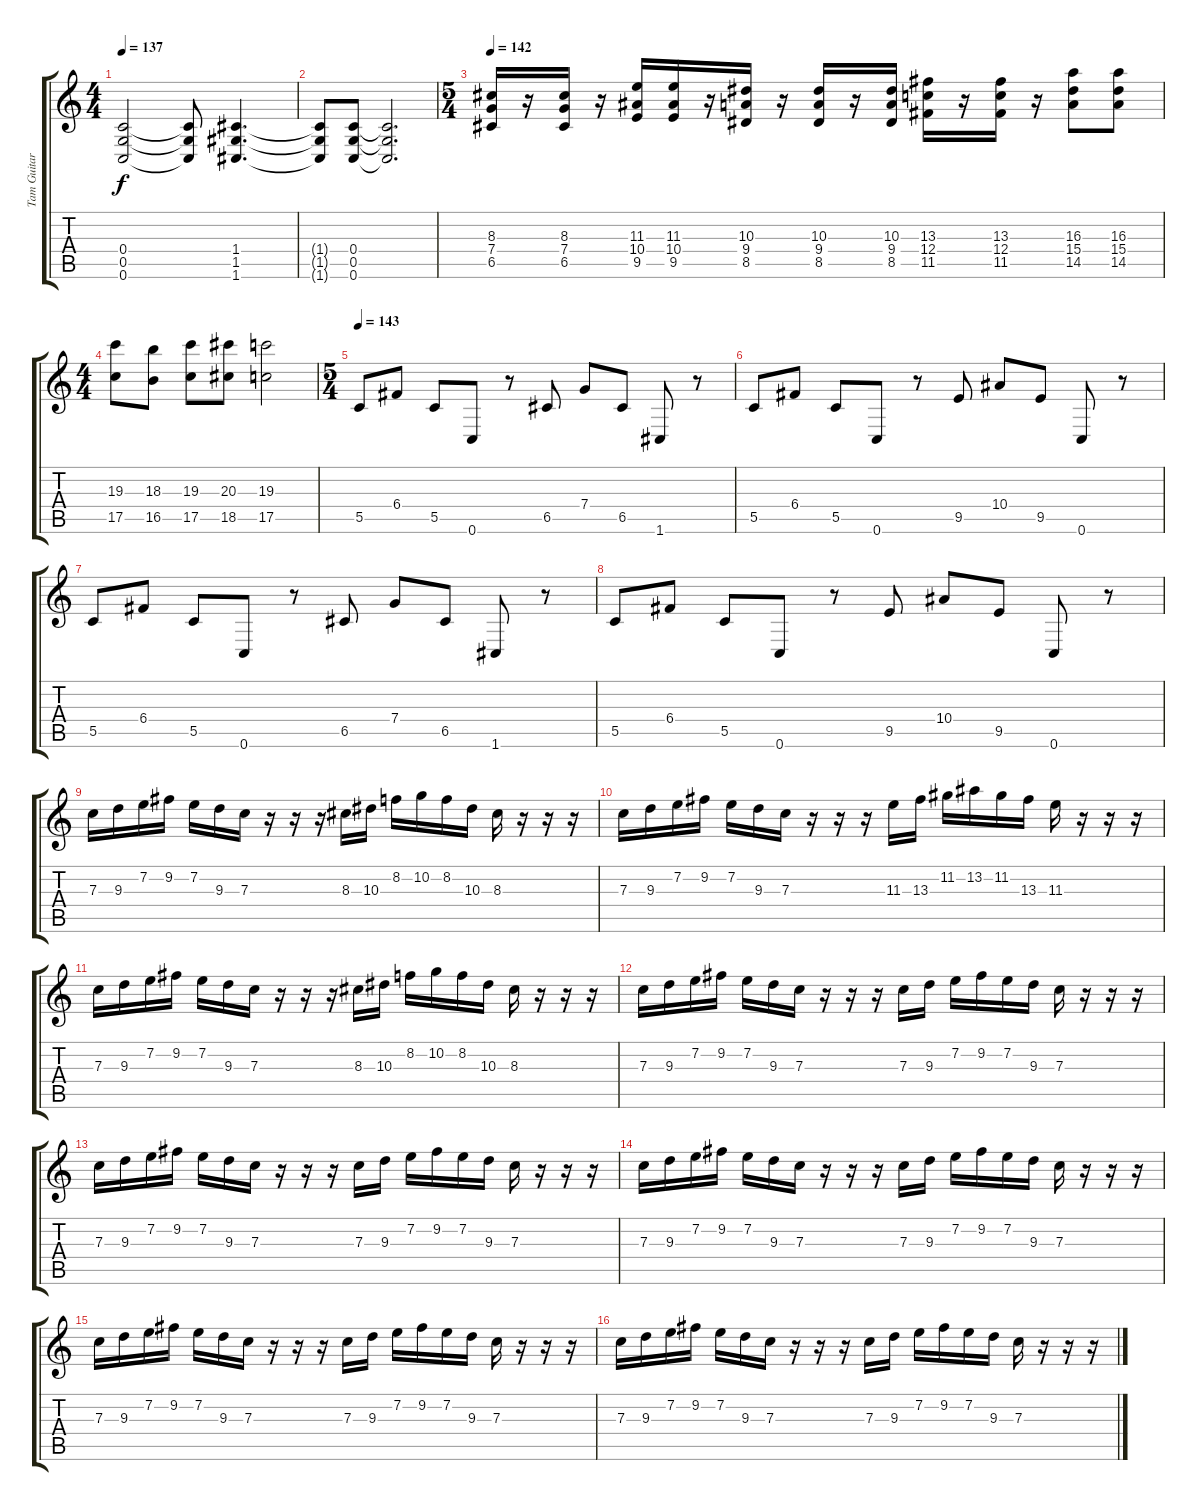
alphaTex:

\track ("Tam Guitar" "Tam Guitar") {instrument overdrivenguitar}
\staff {score tabs}
\tuning (D4 A3 F3 C3 G2 C2) {hide}
\ts (4 4)
\tempo 137
\clef g2
\ks c
(0.4{t} 0.5{t} 0.6{t}).2{dy f} (0.4{t} 0.5{t} 0.6{t}).8 (1.4 1.5 1.6).4{d} |
(1.4{t} 1.5{t} 1.6{t}).8 (0.4 0.5 0.6).8 (0.4{t} 0.5{t} 0.6{t}).2{d} |
\ts (5 4)
\tempo 142
(8.3 7.4 6.5).16 r.16 (8.3 7.4 6.5).16 r.16 (11.3 10.4 9.5).16 (11.3 10.4 9.5).16 r.16 (10.3 9.4 8.5).16 r.16 (10.3 9.4 8.5).16 r.16 (10.3 9.4 8.5).16 (13.3 12.4 11.5).16 r.16 (13.3 12.4 11.5).16 r.16 (16.3 15.4 14.5).8 (16.3 15.4 14.5).8 |
\ts (4 4)
(19.3 17.5).8 (18.3 16.5).8 (19.3 17.5).8 (20.3 18.5).8 (19.3 17.5).2 |
\ts (5 4)
\tempo 143
5.5.8 6.4.8 5.5.8 0.6.8 r.8 6.5.8 7.4.8 6.5.8 1.6.8 r.8 |
5.5.8 6.4.8 5.5.8 0.6.8 r.8 9.5.8 10.4.8 9.5.8 0.6.8 r.8 |
5.5.8 6.4.8 5.5.8 0.6.8 r.8 6.5.8 7.4.8 6.5.8 1.6.8 r.8 |
5.5.8 6.4.8 5.5.8 0.6.8 r.8 9.5.8 10.4.8 9.5.8 0.6.8 r.8 |
7.3.16 9.3.16 7.2.16 9.2.16 7.2.16 9.3.16 7.3.16 r.16 r.16 r.16 8.3.16 10.3.16 8.2.16 10.2.16 8.2.16 10.3.16 8.3.16 r.16 r.16 r.16 |
7.3.16 9.3.16 7.2.16 9.2.16 7.2.16 9.3.16 7.3.16 r.16 r.16 r.16 11.3.16 13.3.16 11.2.16 13.2.16 11.2.16 13.3.16 11.3.16 r.16 r.16 r.16 |
7.3.16 9.3.16 7.2.16 9.2.16 7.2.16 9.3.16 7.3.16 r.16 r.16 r.16 8.3.16 10.3.16 8.2.16 10.2.16 8.2.16 10.3.16 8.3.16 r.16 r.16 r.16 |
7.3.16 9.3.16 7.2.16 9.2.16 7.2.16 9.3.16 7.3.16 r.16 r.16 r.16 7.3.16 9.3.16 7.2.16 9.2.16 7.2.16 9.3.16 7.3.16 r.16 r.16 r.16 |
7.3.16 9.3.16 7.2.16 9.2.16 7.2.16 9.3.16 7.3.16 r.16 r.16 r.16 7.3.16 9.3.16 7.2.16 9.2.16 7.2.16 9.3.16 7.3.16 r.16 r.16 r.16 |
7.3.16 9.3.16 7.2.16 9.2.16 7.2.16 9.3.16 7.3.16 r.16 r.16 r.16 7.3.16 9.3.16 7.2.16 9.2.16 7.2.16 9.3.16 7.3.16 r.16 r.16 r.16 |
7.3.16 9.3.16 7.2.16 9.2.16 7.2.16 9.3.16 7.3.16 r.16 r.16 r.16 7.3.16 9.3.16 7.2.16 9.2.16 7.2.16 9.3.16 7.3.16 r.16 r.16 r.16 |
7.3.16 9.3.16 7.2.16 9.2.16 7.2.16 9.3.16 7.3.16 r.16 r.16 r.16 7.3.16 9.3.16 7.2.16 9.2.16 7.2.16 9.3.16 7.3.16 r.16 r.16 r.16
